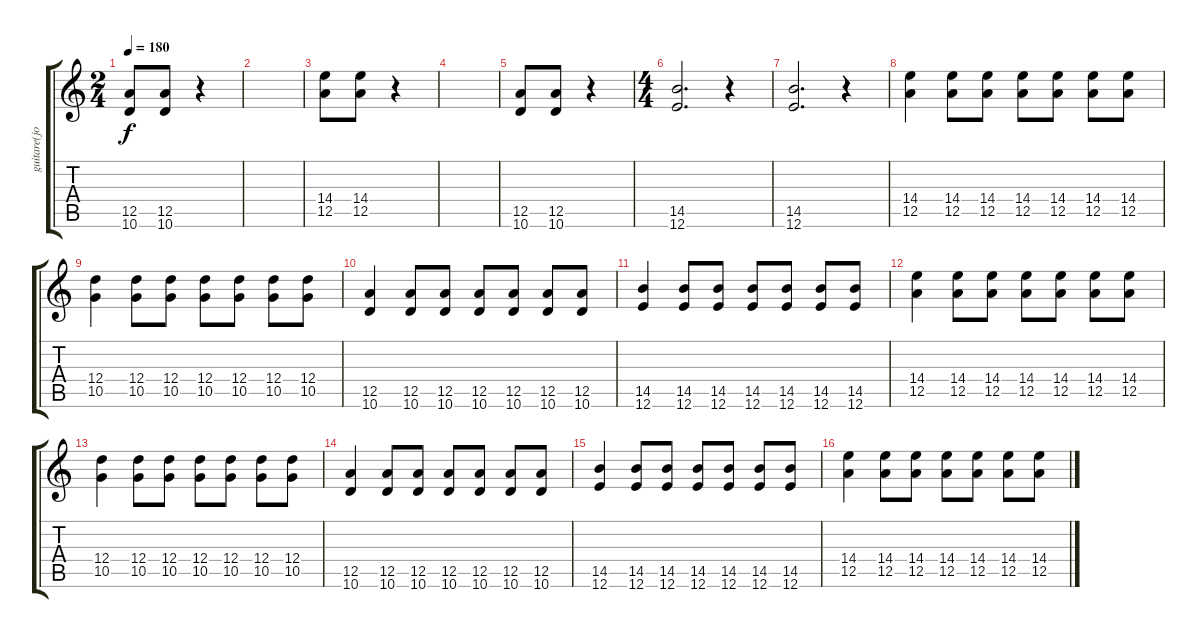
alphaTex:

\track ("guitare(jonny)" "guitare(jo") {instrument distortionguitar}
\staff {score tabs}
\tuning (E4 B3 G3 D3 A2 E2) {hide}
\ts (2 4)
\tempo 180
\clef g2
\ks c
(12.5 10.6).8{dy f} (12.5 10.6).8 r.4 |
|
(14.4 12.5).8 (14.4 12.5).8 r.4 |
|
(12.5 10.6).8 (12.5 10.6).8 r.4 |
\ts (4 4)
(14.5 12.6).2{d} r.4 |
(14.5 12.6).2{d} r.4 |
(14.4 12.5).4 (14.4 12.5).8 (14.4 12.5).8 (14.4 12.5).8 (14.4 12.5).8 (14.4 12.5).8 (14.4 12.5).8 |
(12.4 10.5).4 (12.4 10.5).8 (12.4 10.5).8 (12.4 10.5).8 (12.4 10.5).8 (12.4 10.5).8 (12.4 10.5).8 |
(12.5 10.6).4 (12.5 10.6).8 (12.5 10.6).8 (12.5 10.6).8 (12.5 10.6).8 (12.5 10.6).8 (12.5 10.6).8 |
(14.5 12.6).4 (14.5 12.6).8 (14.5 12.6).8 (14.5 12.6).8 (14.5 12.6).8 (14.5 12.6).8 (14.5 12.6).8 |
(14.4 12.5).4 (14.4 12.5).8 (14.4 12.5).8 (14.4 12.5).8 (14.4 12.5).8 (14.4 12.5).8 (14.4 12.5).8 |
(12.4 10.5).4 (12.4 10.5).8 (12.4 10.5).8 (12.4 10.5).8 (12.4 10.5).8 (12.4 10.5).8 (12.4 10.5).8 |
(12.5 10.6).4 (12.5 10.6).8 (12.5 10.6).8 (12.5 10.6).8 (12.5 10.6).8 (12.5 10.6).8 (12.5 10.6).8 |
(14.5 12.6).4 (14.5 12.6).8 (14.5 12.6).8 (14.5 12.6).8 (14.5 12.6).8 (14.5 12.6).8 (14.5 12.6).8 |
(14.4 12.5).4 (14.4 12.5).8 (14.4 12.5).8 (14.4 12.5).8 (14.4 12.5).8 (14.4 12.5).8 (14.4 12.5).8
